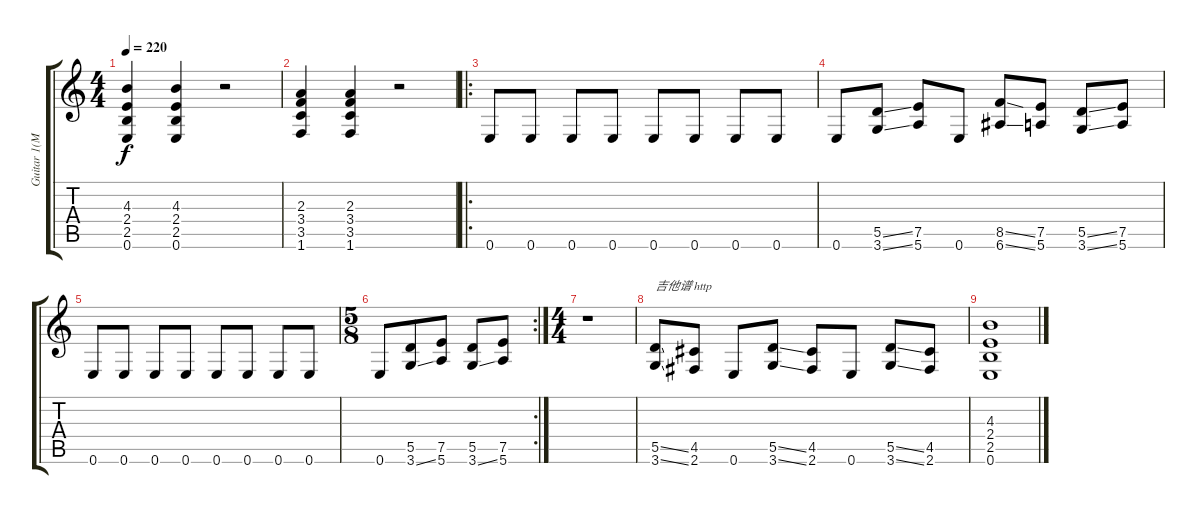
\track ("Guitar 1(Main Rhythm)" "Guitar 1(M") {instrument distortionguitar}
\staff {score tabs}
\tuning (E4 B3 G3 D3 A2 E2) {hide}
\ts (4 4)
\tempo 220
\clef g2
\ks c
(4.3 2.4 2.5 0.6).4{dy f} (4.3 2.4 2.5 0.6).4 r.2 |
(2.3 3.4 3.5 1.6).4 (2.3 3.4 3.5 1.6).4 r.2 |
\ro
0.6.8 0.6.8 0.6.8 0.6.8 0.6.8 0.6.8 0.6.8 0.6.8 |
0.6.8 (5.5{ss} 3.6{ss}).8 (7.5 5.6).8 0.6.8 (8.5{ss} 6.6{ss}).8 (7.5 5.6).8 (5.5{ss} 3.6{ss}).8 (7.5 5.6).8 |
0.6.8 0.6.8 0.6.8 0.6.8 0.6.8 0.6.8 0.6.8 0.6.8 |
\rc 2
\ts (5 8)
0.6.8 (5.5 3.6{ss}).8 (7.5 5.6).8 (5.5 3.6{ss}).8 (7.5 5.6).8 |
\ts (4 4)
r.1 |
(5.5{ss} 3.6{ss}).8{txt "吉他谱 http"} (4.5 2.6).8 0.6.8 (5.5{ss} 3.6{ss}).8 (4.5 2.6).8 0.6.8 (5.5{ss} 3.6{ss}).8 (4.5 2.6).8 |
(4.3 2.4 2.5 0.6).1
